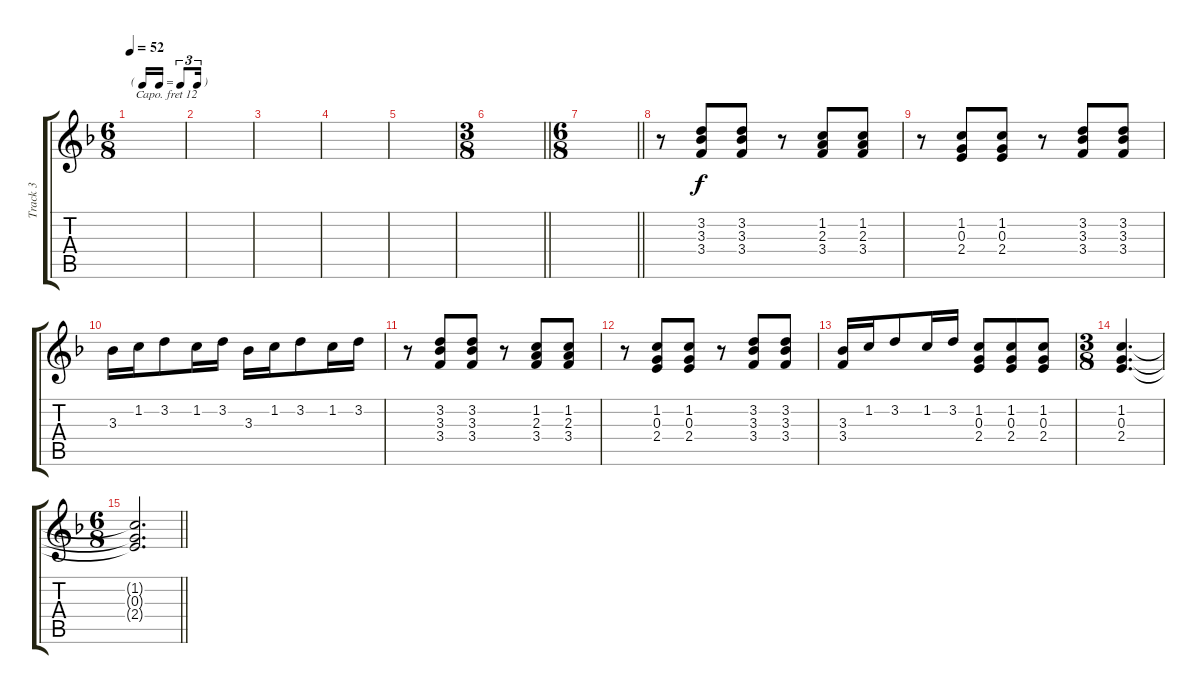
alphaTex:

\track ("Track 3" "Track 3") {instrument acousticgrandpiano}
\staff {score tabs}
\capo 12
\tuning (E4 B3 G3 D3 A2 E2) {hide}
\ts (6 8)
\tf triplet16th
\tempo 52
\clef g2
\ks f
|
|
|
|
|
\ts (3 8)
\barLineRight lightlight
|
\ts (6 8)
\barLineRight lightlight
|
r.8 (3.2 3.3 3.4).8 (3.2 3.3 3.4).8 r.8 (1.2 2.3 3.4).8 (1.2 2.3 3.4).8 |
r.8 (1.2 0.3 2.4).8 (1.2 0.3 2.4).8 r.8 (3.2 3.3 3.4).8 (3.2 3.3 3.4).8 |
3.3.16 1.2.16 3.2.8 1.2.16 3.2.16 3.3.16 1.2.16 3.2.8 1.2.16 3.2.16 |
r.8 (3.2 3.3 3.4).8 (3.2 3.3 3.4).8 r.8 (1.2 2.3 3.4).8 (1.2 2.3 3.4).8 |
r.8 (1.2 0.3 2.4).8 (1.2 0.3 2.4).8 r.8 (3.2 3.3 3.4).8 (3.2 3.3 3.4).8 |
(3.3 3.4).16 1.2.16 3.2.8 1.2.16 3.2.16 (1.2 0.3 2.4).8 (1.2 0.3 2.4).8 (1.2 0.3 2.4).8 |
\ts (3 8)
(1.2 0.3 2.4).4{d} |
\ts (6 8)
\barLineRight lightlight
(1.2{t} 0.3{t} 2.4{t}).2{d}
